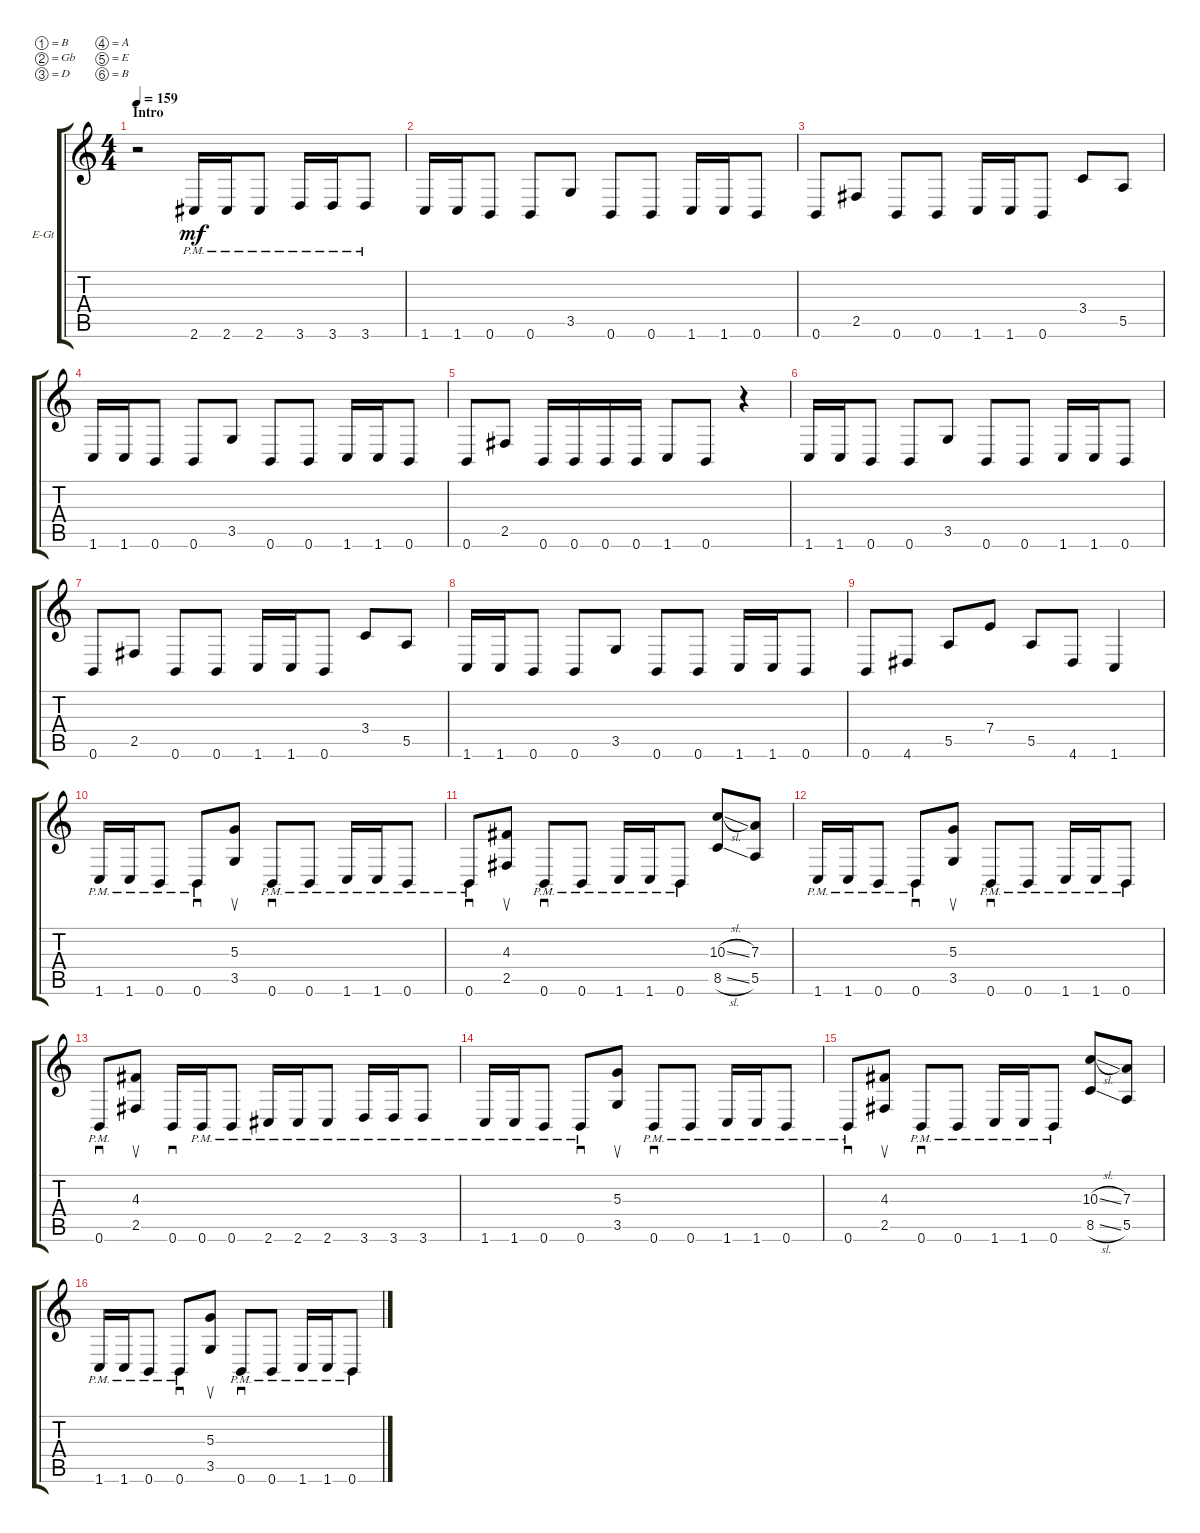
\bracketExtendMode groupsimilarinstruments
\firstSystemTrackNameOrientation horizontal
\otherSystemsTrackNameOrientation horizontal
\track ("Electric Guitar 2" "E-Gt") {instrument distortionguitar}
\staff {score tabs}
\tuning (B3 Gb3 D3 A2 E2 B1)
\ts (4 4)
\section ("" "Intro")
\tempo 159
\clef g2
\ks c
r.2{dy mf instrument distortionguitar} 2.6{pm}.16 2.6{pm}.16 2.6{pm}.8 3.6{pm}.16 3.6{pm}.16 3.6{pm}.8 |
1.6.16 1.6.16 0.6.8 0.6.8 3.5.8 0.6.8 0.6.8 1.6.16 1.6.16 0.6.8 |
0.6.8 2.5.8 0.6.8 0.6.8 1.6.16 1.6.16 0.6.8 3.4.8 5.5.8 |
1.6.16 1.6.16 0.6.8 0.6.8 3.5.8 0.6.8 0.6.8 1.6.16 1.6.16 0.6.8 |
0.6.8 2.5.8 0.6.16 0.6.16 0.6.16 0.6.16 1.6.8 0.6.8 r.4 |
1.6.16 1.6.16 0.6.8 0.6.8 3.5.8 0.6.8 0.6.8 1.6.16 1.6.16 0.6.8 |
0.6.8 2.5.8 0.6.8 0.6.8 1.6.16 1.6.16 0.6.8 3.4.8 5.5.8 |
1.6.16 1.6.16 0.6.8 0.6.8 3.5.8 0.6.8 0.6.8 1.6.16 1.6.16 0.6.8 |
0.6.8 4.6.8 5.5.8 7.4.8 5.5.8 4.6.8 1.6.4 |
1.6{pm}.16 1.6{pm}.16 0.6{pm}.8 0.6{pm}.8{sd} (3.5 5.3).8{su} 0.6{pm}.8{sd} 0.6{pm}.8 1.6{pm}.16 1.6{pm}.16 0.6{pm}.8 |
0.6{pm}.8{sd} (2.5 4.3).8{su} 0.6{pm}.8{sd} 0.6{pm}.8 1.6{pm}.16 1.6{pm}.16 0.6{pm}.8 (8.5{sl} 10.3{sl}).8 (5.5 7.3).8 |
1.6{pm}.16 1.6{pm}.16 0.6{pm}.8 0.6{pm}.8{sd} (3.5 5.3).8{su} 0.6{pm}.8{sd} 0.6{pm}.8 1.6{pm}.16 1.6{pm}.16 0.6{pm}.8 |
0.6{pm}.8{sd} (2.5 4.3).8{su} 0.6.16{sd} 0.6{pm}.16 0.6{pm}.8 2.6{pm}.16 2.6{pm}.16 2.6{pm}.8 3.6{pm}.16 3.6{pm}.16 3.6{pm}.8 |
1.6{pm}.16 1.6{pm}.16 0.6{pm}.8 0.6{pm}.8{sd} (3.5 5.3).8{su} 0.6{pm}.8{sd} 0.6{pm}.8 1.6{pm}.16 1.6{pm}.16 0.6{pm}.8 |
0.6{pm}.8{sd} (2.5 4.3).8{su} 0.6{pm}.8{sd} 0.6{pm}.8 1.6{pm}.16 1.6{pm}.16 0.6{pm}.8 (8.5{sl} 10.3{sl}).8 (5.5 7.3).8 |
1.6{pm}.16 1.6{pm}.16 0.6{pm}.8 0.6{pm}.8{sd} (3.5 5.3).8{su} 0.6{pm}.8{sd} 0.6{pm}.8 1.6{pm}.16 1.6{pm}.16 0.6{pm}.8
